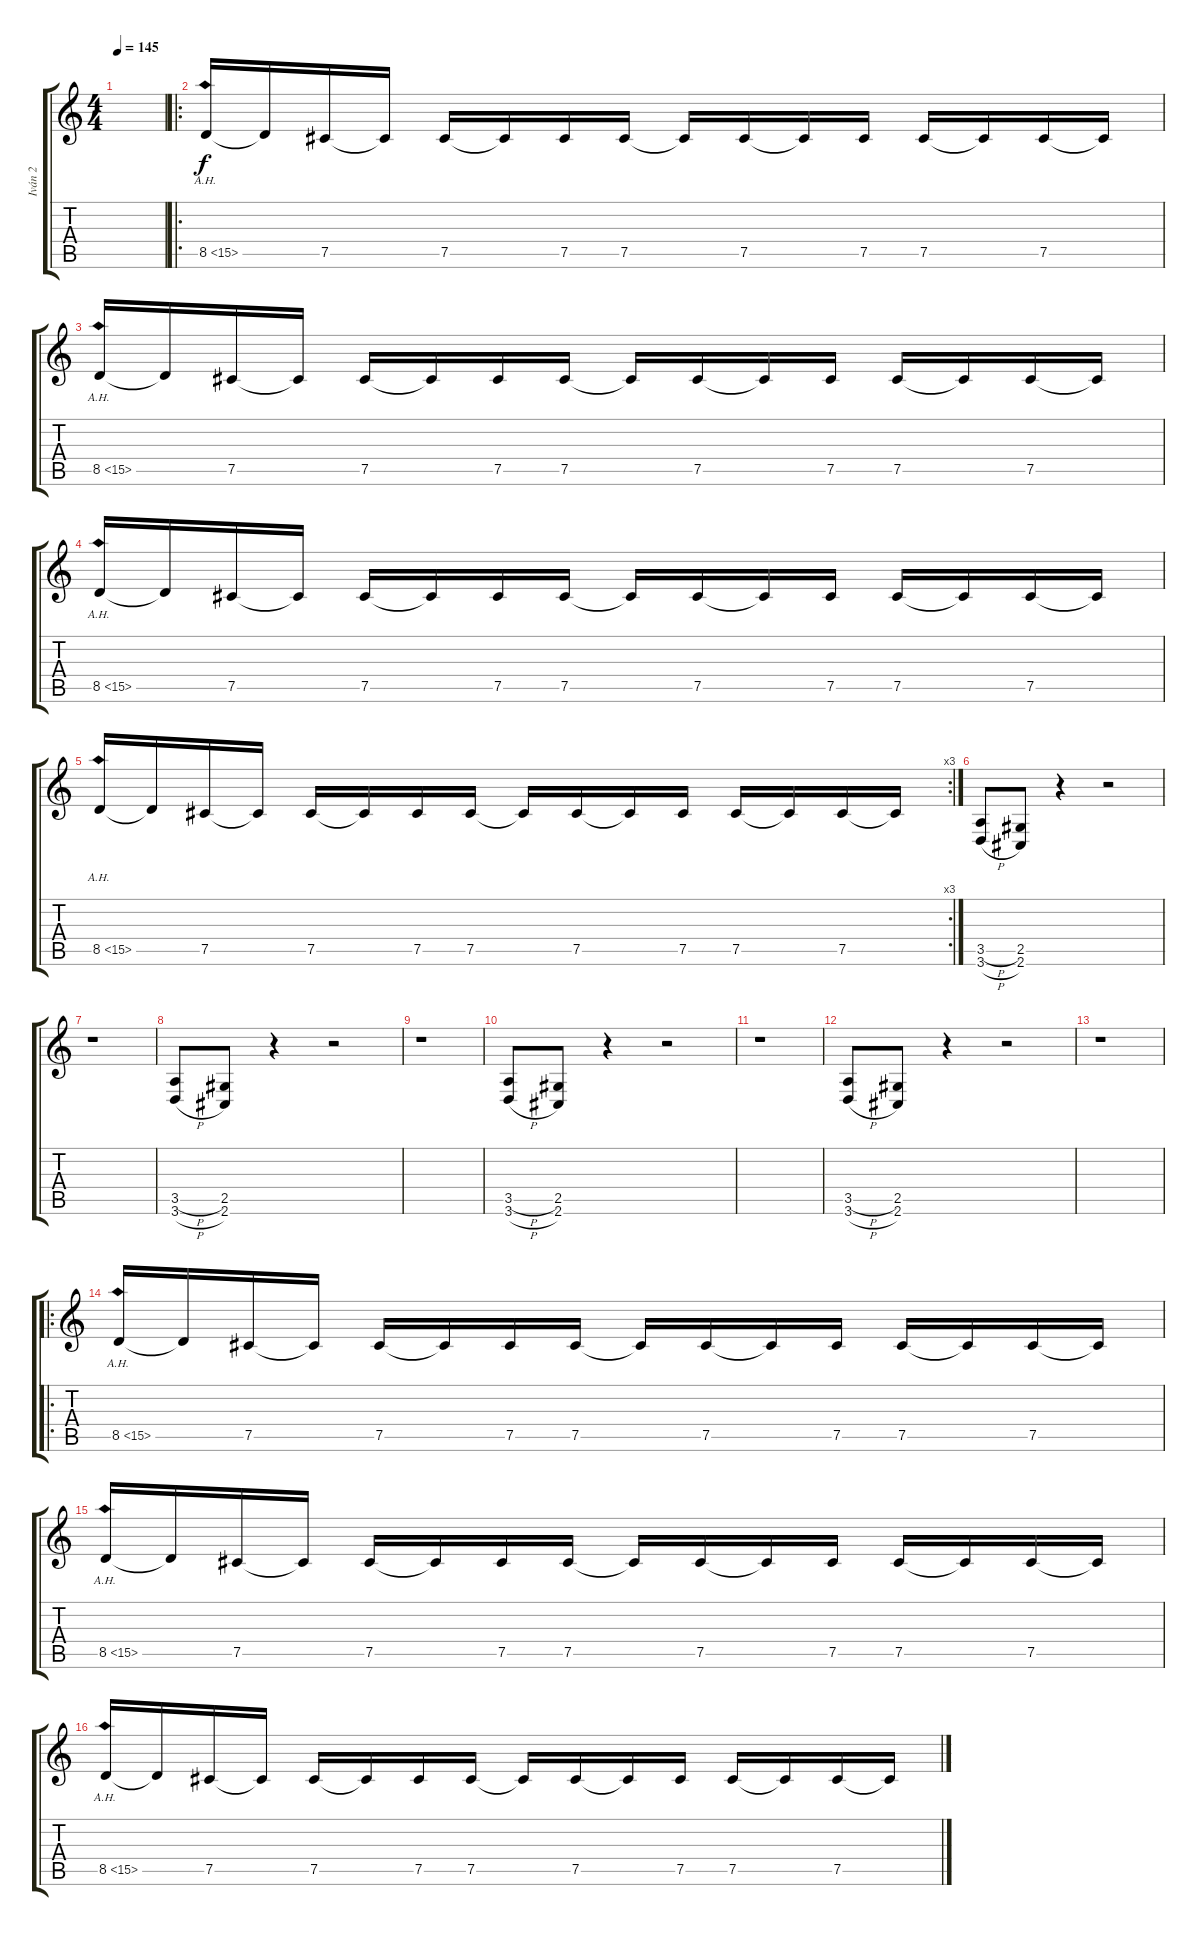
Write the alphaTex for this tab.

\track ("Iván 2" "Iván 2") {instrument overdrivenguitar}
\staff {score tabs}
\tuning (Db4 Ab3 E3 B2 Gb2 B1) {hide}
\ts (4 4)
\tempo 145
\clef g2
\ks c
|
\ro
8.5{ah 7}.16 8.5{t}.16 7.5.16 7.5{t}.16 7.5.16 7.5{t}.16 7.5.16 7.5.16 7.5{t}.16 7.5.16 7.5{t}.16 7.5.16 7.5.16 7.5{t}.16 7.5.16 7.5{t}.16 |
8.5{ah 7}.16 8.5{t}.16 7.5.16 7.5{t}.16 7.5.16 7.5{t}.16 7.5.16 7.5.16 7.5{t}.16 7.5.16 7.5{t}.16 7.5.16 7.5.16 7.5{t}.16 7.5.16 7.5{t}.16 |
8.5{ah 7}.16 8.5{t}.16 7.5.16 7.5{t}.16 7.5.16 7.5{t}.16 7.5.16 7.5.16 7.5{t}.16 7.5.16 7.5{t}.16 7.5.16 7.5.16 7.5{t}.16 7.5.16 7.5{t}.16 |
\rc 3
8.5{ah 7}.16 8.5{t}.16 7.5.16 7.5{t}.16 7.5.16 7.5{t}.16 7.5.16 7.5.16 7.5{t}.16 7.5.16 7.5{t}.16 7.5.16 7.5.16 7.5{t}.16 7.5.16 7.5{t}.16 |
(3.5{h} 3.6{h}).8 (2.5 2.6).8 r.4 r.2 |
r.1 |
(3.5{h} 3.6{h}).8 (2.5 2.6).8 r.4 r.2 |
r.1 |
(3.5{h} 3.6{h}).8 (2.5 2.6).8 r.4 r.2 |
r.1 |
(3.5{h} 3.6{h}).8 (2.5 2.6).8 r.4 r.2 |
r.1 |
\ro
8.5{ah 7}.16 8.5{t}.16 7.5.16 7.5{t}.16 7.5.16 7.5{t}.16 7.5.16 7.5.16 7.5{t}.16 7.5.16 7.5{t}.16 7.5.16 7.5.16 7.5{t}.16 7.5.16 7.5{t}.16 |
8.5{ah 7}.16 8.5{t}.16 7.5.16 7.5{t}.16 7.5.16 7.5{t}.16 7.5.16 7.5.16 7.5{t}.16 7.5.16 7.5{t}.16 7.5.16 7.5.16 7.5{t}.16 7.5.16 7.5{t}.16 |
8.5{ah 7}.16 8.5{t}.16 7.5.16 7.5{t}.16 7.5.16 7.5{t}.16 7.5.16 7.5.16 7.5{t}.16 7.5.16 7.5{t}.16 7.5.16 7.5.16 7.5{t}.16 7.5.16 7.5{t}.16
